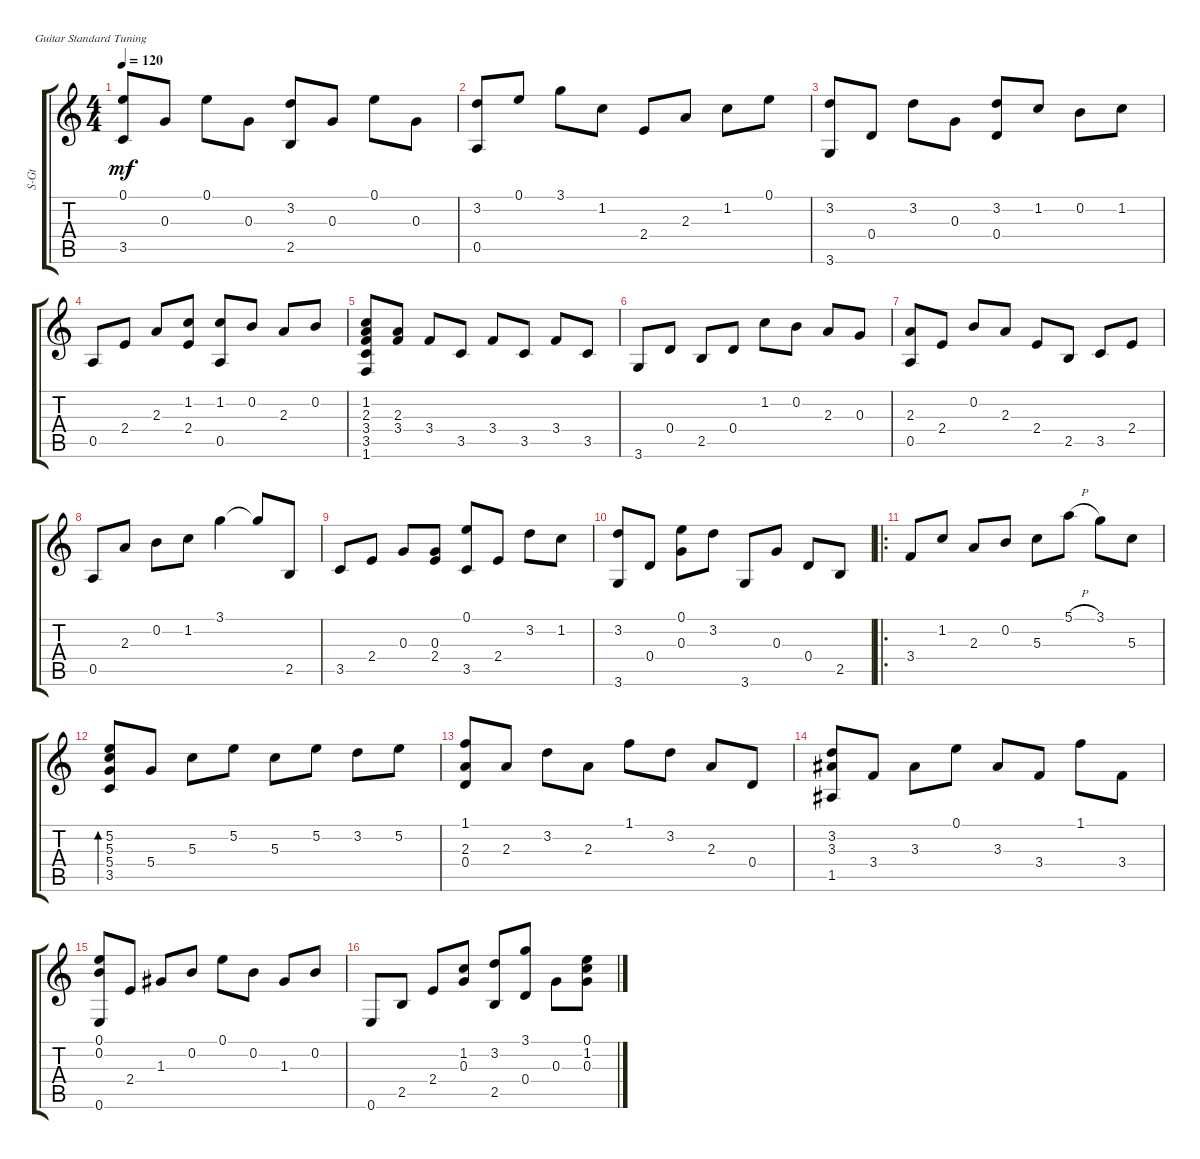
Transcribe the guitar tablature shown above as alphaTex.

\defaultSystemsLayout 4
\bracketExtendMode groupsimilarinstruments
\otherSystemsTrackNameOrientation horizontal
\track ("Steel Guitar" "S-Gt") {instrument acousticguitarsteel}
\staff {score tabs}
\tuning (E4 B3 G3 D3 A2 E2)
\ts (4 4)
\tempo 120
\clef g2
\ks c
(0.1 3.5).8{dy mf beam Up} 0.3.8{beam Up} 0.1.8{beam Down} 0.3.8{beam Down} (3.2 2.5).8{beam Up} 0.3.8{beam Up} 0.1.8{beam Down} 0.3.8{beam Down} |
(3.2 0.5).8{beam Up} 0.1.8{beam Up} 3.1.8{beam Down} 1.2.8{beam Down} 2.4.8{beam Up} 2.3.8{beam Up} 1.2.8{beam Down} 0.1.8{beam Down} |
(3.2 3.6).8{beam Up} 0.4.8{beam Up} 3.2.8{beam Down} 0.3.8{beam Down} (3.2 0.4).8{beam Up} 1.2.8{beam Up} 0.2.8{beam Down} 1.2.8{beam Down} |
0.5.8{beam Up} 2.4.8{beam Up} 2.3.8{beam Up} (1.2 2.4).8{beam Up} (1.2 0.5).8{beam Up} 0.2.8{beam Up} 2.3.8{beam Up} 0.2.8{beam Up} |
(1.2 2.3 3.4 3.5 1.6).8{beam Up} (3.4 2.3).8{beam Up} 3.4.8{beam Up} 3.5.8{beam Up} 3.4.8{beam Up} 3.5.8{beam Up} 3.4.8{beam Up} 3.5.8{beam Up} |
3.6.8{beam Up} 0.4.8{beam Up} 2.5.8{beam Up} 0.4.8{beam Up} 1.2.8{beam Down} 0.2.8{beam Down} 2.3.8{beam Up} 0.3.8{beam Up} |
(2.3 0.5).8{beam Up} 2.4.8{beam Up} 0.2.8{beam Up} 2.3.8{beam Up} 2.4.8{beam Up} 2.5.8{beam Up} 3.5.8{beam Up} 2.4.8{beam Up} |
0.5.8{beam Up} 2.3.8{beam Up} 0.2.8{beam Down} 1.2.8{beam Down} 3.1.4{beam Down} 3.1{t}.8{beam Up} 2.5.8{beam Up} |
3.5.8{beam Up} 2.4.8{beam Up} 0.3.8{beam Up} (0.3 2.4).8{beam Up} (3.5 0.1).8{beam Up} 2.4.8{beam Up} 3.2.8{beam Down} 1.2.8{beam Down} |
(3.2 3.6).8{beam Up} 0.4.8{beam Up} (0.3 0.1).8{beam Down} 3.2.8{beam Down} 3.6.8{beam Up} 0.3.8{beam Up} 0.4.8{beam Up} 2.5.8{beam Up} |
\ro
3.4.8{beam Up} 1.2.8{beam Up} 2.3.8{beam Up} 0.2.8{beam Up} 5.3.8{beam Down} 5.1{h}.8{beam Down} 3.1.8{beam Down} 5.3.8{beam Down} |
(5.2 5.3 5.4 3.5).8{bd 240 beam Up} 5.4.8{beam Up} 5.3.8{beam Down} 5.2.8{beam Down} 5.3.8{beam Down} 5.2.8{beam Down} 3.2.8{beam Down} 5.2.8{beam Down} |
(1.1 2.3 0.4).8{beam Up} 2.3.8{beam Up} 3.2.8{beam Down} 2.3.8{beam Down} 1.1.8{beam Down} 3.2.8{beam Down} 2.3.8{beam Up} 0.4.8{beam Up} |
(3.2 3.3{acc #} 1.5{acc #}).8{beam Up} 3.4.8{beam Up} 3.3{acc #}.8{beam Down} 0.1.8{beam Down} 3.3{acc #}.8{beam Up} 3.4.8{beam Up} 1.1.8{beam Down} 3.4.8{beam Down} |
(0.6 0.1 0.2).8{beam Up} 2.4.8{beam Up} 1.3{acc #}.8{beam Up} 0.2.8{beam Up} 0.1.8{beam Down} 0.2.8{beam Down} 1.3{acc #}.8{beam Up} 0.2.8{beam Up} |
0.6.8{beam Up} 2.5.8{beam Up} 2.4.8{beam Up} (0.3 1.2).8{beam Up} (3.2 2.5).8{beam Up} (3.1 0.4).8{beam Up} 0.3.8{beam Down} (1.2 0.3 0.1).8{beam Down}
